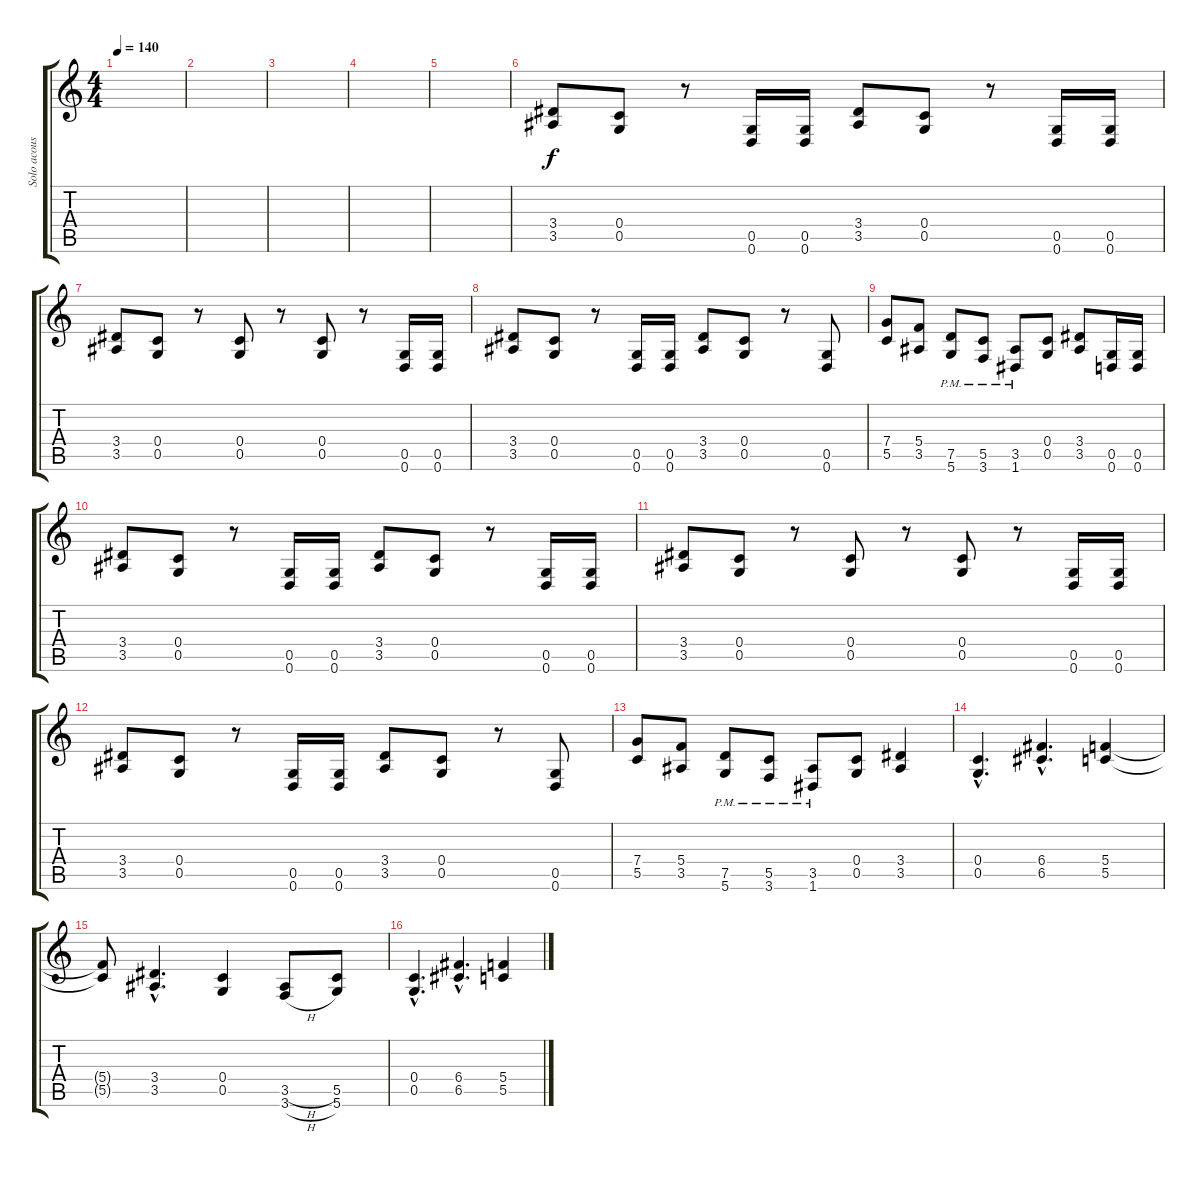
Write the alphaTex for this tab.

\track ("Solo acoustic" "Solo acous") {instrument acousticguitarnylon}
\staff {score tabs}
\tuning (D4 A3 F3 C3 G2 D2) {hide}
\ts (4 4)
\tempo 140
\clef g2
\ks c
|
|
|
|
|
(3.4 3.5).8{volume 13 balance 14 instrument overdrivenguitar} (0.4 0.5).8 r.8 (0.5 0.6).16 (0.5 0.6).16 (3.4 3.5).8 (0.4 0.5).8 r.8 (0.5 0.6).16 (0.5 0.6).16 |
(3.4 3.5).8 (0.4 0.5).8 r.8 (0.4 0.5).8 r.8 (0.4 0.5).8 r.8 (0.5 0.6).16 (0.5 0.6).16 |
(3.4 3.5).8 (0.4 0.5).8 r.8 (0.5 0.6).16 (0.5 0.6).16 (3.4 3.5).8 (0.4 0.5).8 r.8 (0.5 0.6).8 |
(7.4 5.5).8 (5.4 3.5).8 (7.5{pm} 5.6{pm}).8 (5.5{pm} 3.6{pm}).8 (3.5{pm} 1.6{pm}).8 (0.4 0.5).8 (3.4 3.5).8 (0.5 0.6).16 (0.5 0.6).16 |
(3.4 3.5).8 (0.4 0.5).8 r.8 (0.5 0.6).16 (0.5 0.6).16 (3.4 3.5).8 (0.4 0.5).8 r.8 (0.5 0.6).16 (0.5 0.6).16 |
(3.4 3.5).8 (0.4 0.5).8 r.8 (0.4 0.5).8 r.8 (0.4 0.5).8 r.8 (0.5 0.6).16 (0.5 0.6).16 |
(3.4 3.5).8 (0.4 0.5).8 r.8 (0.5 0.6).16 (0.5 0.6).16 (3.4 3.5).8 (0.4 0.5).8 r.8 (0.5 0.6).8 |
(7.4 5.5).8 (5.4 3.5).8 (7.5{pm} 5.6{pm}).8 (5.5{pm} 3.6{pm}).8 (3.5{pm} 1.6{pm}).8 (0.4 0.5).8 (3.4 3.5).4 |
(0.4{hac} 0.5{hac}).4{d} (6.4{hac} 6.5{hac}).4{d} (5.4 5.5).4 |
(5.4{t} 5.5{t}).8 (3.4{hac} 3.5{hac}).4{d} (0.4 0.5).4 (3.5{h} 3.6{h}).8 (5.5 5.6).8 |
(0.4{hac} 0.5{hac}).4{d} (6.4{hac} 6.5{hac}).4{d} (5.4 5.5).4
